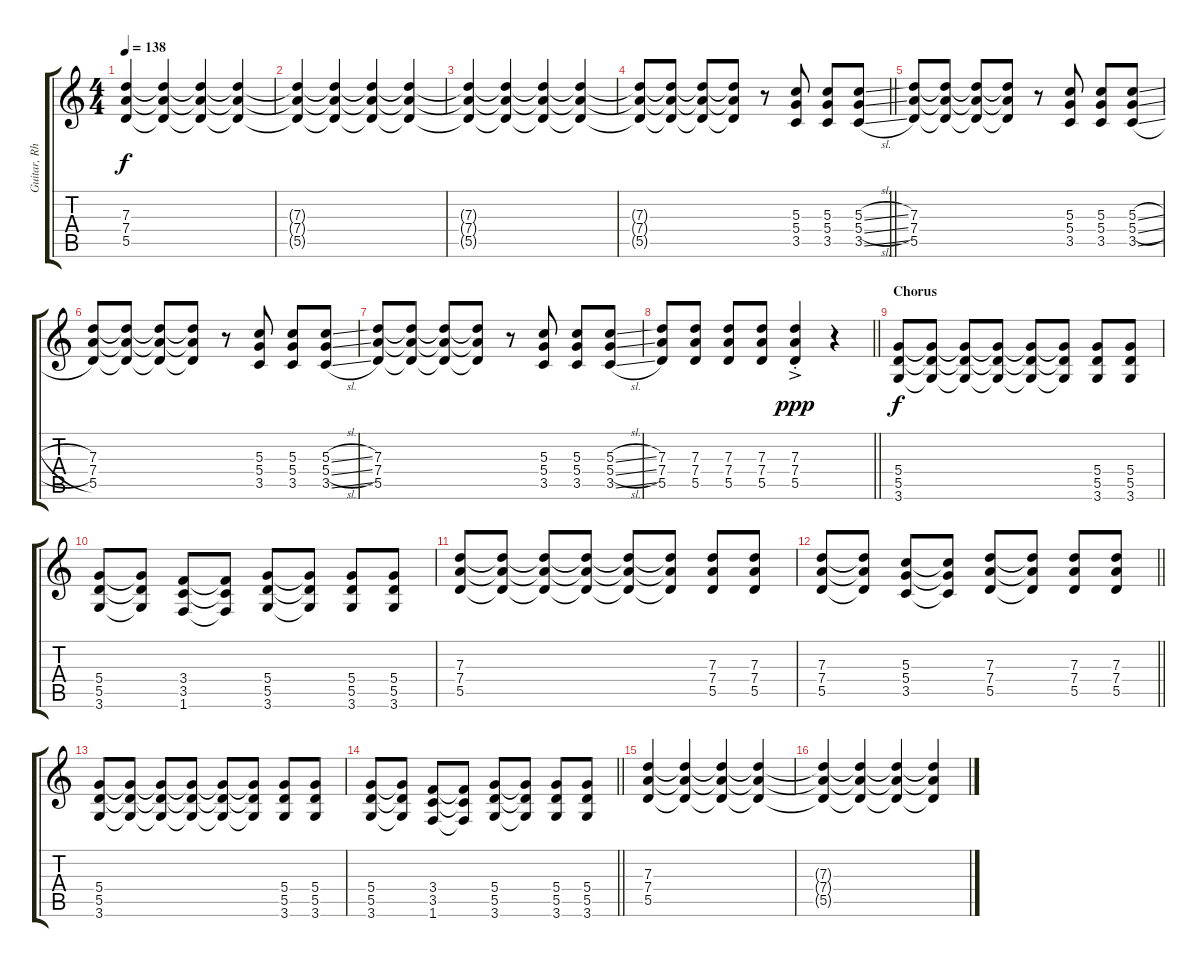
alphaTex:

\track ("Guitar, Rhythm" "Guitar, Rh") {instrument overdrivenguitar}
\staff {score tabs}
\tuning (E4 B3 G3 D3 A2 E2) {hide}
\ts (4 4)
\tempo 138
\clef g2
\ks c
(7.3 7.4 5.5).4{dy f} (7.3{t} 7.4{t} 5.5{t}).4 (7.3{t} 7.4{t} 5.5{t}).4 (7.3{t} 7.4{t} 5.5{t}).4 |
(7.3{t} 7.4{t} 5.5{t}).4 (7.3{t} 7.4{t} 5.5{t}).4 (7.3{t} 7.4{t} 5.5{t}).4 (7.3{t} 7.4{t} 5.5{t}).4 |
(7.3{t} 7.4{t} 5.5{t}).4 (7.3{t} 7.4{t} 5.5{t}).4 (7.3{t} 7.4{t} 5.5{t}).4 (7.3{t} 7.4{t} 5.5{t}).4 |
\barLineRight lightlight
(7.3{t} 7.4{t} 5.5{t}).8 (7.3{t} 7.4{t} 5.5{t}).8 (7.3{t} 7.4{t} 5.5{t}).8 (7.3{t} 7.4{t} 5.5{t}).8 r.8 (5.3 5.4 3.5).8 (5.3 5.4 3.5).8 (5.3{sl} 5.4{sl} 3.5{sl}).8 |
(7.3 7.4 5.5).8 (7.3{t} 7.4{t} 5.5{t}).8 (7.3{t} 7.4{t} 5.5{t}).8 (7.3{t} 7.4{t} 5.5{t}).8 r.8 (5.3 5.4 3.5).8 (5.3 5.4 3.5).8 (5.3{sl} 5.4{sl} 3.5{sl}).8 |
(7.3 7.4 5.5).8 (7.3{t} 7.4{t} 5.5{t}).8 (7.3{t} 7.4{t} 5.5{t}).8 (7.3{t} 7.4{t} 5.5{t}).8 r.8 (5.3 5.4 3.5).8 (5.3 5.4 3.5).8 (5.3{sl} 5.4{sl} 3.5{sl}).8 |
(7.3 7.4 5.5).8 (7.3{t} 7.4{t} 5.5{t}).8 (7.3{t} 7.4{t} 5.5{t}).8 (7.3{t} 7.4{t} 5.5{t}).8 r.8 (5.3 5.4 3.5).8 (5.3 5.4 3.5).8 (5.3{sl} 5.4{sl} 3.5{sl}).8 |
\barLineRight lightlight
(7.3 7.4 5.5).8 (7.3 7.4 5.5).8 (7.3 7.4 5.5).8 (7.3 7.4 5.5).8 (7.3{ac st} 7.4{ac st} 5.5{ac st}).4{dy ppp} r.4 |
\section ("" "Chorus")
(5.4 5.5 3.6).8{dy f} (5.4{t} 5.5{t} 3.6{t}).8 (5.4{t} 5.5{t} 3.6{t}).8 (5.4{t} 5.5{t} 3.6{t}).8 (5.4{t} 5.5{t} 3.6{t}).8 (5.4{t} 5.5{t} 3.6{t}).8 (5.4 5.5 3.6).8 (5.4 5.5 3.6).8 |
(5.4 5.5 3.6).8 (5.4{t} 5.5{t} 3.6{t}).8 (3.4 3.5 1.6).8 (3.4{t} 3.5{t} 1.6{t}).8 (5.4 5.5 3.6).8 (5.4{t} 5.5{t} 3.6{t}).8 (5.4 5.5 3.6).8 (5.4 5.5 3.6).8 |
(7.3 7.4 5.5).8 (7.3{t} 7.4{t} 5.5{t}).8 (7.3{t} 7.4{t} 5.5{t}).8 (7.3{t} 7.4{t} 5.5{t}).8 (7.3{t} 7.4{t} 5.5{t}).8 (7.3{t} 7.4{t} 5.5{t}).8 (7.3 7.4 5.5).8 (7.3 7.4 5.5).8 |
\barLineRight lightlight
(7.3 7.4 5.5).8 (7.3{t} 7.4{t} 5.5{t}).8 (5.3 5.4 3.5).8 (5.3{t} 5.4{t} 3.5{t}).8 (7.3 7.4 5.5).8 (7.3{t} 7.4{t} 5.5{t}).8 (7.3 7.4 5.5).8 (7.3 7.4 5.5).8 |
(5.4 5.5 3.6).8 (5.4{t} 5.5{t} 3.6{t}).8 (5.4{t} 5.5{t} 3.6{t}).8 (5.4{t} 5.5{t} 3.6{t}).8 (5.4{t} 5.5{t} 3.6{t}).8 (5.4{t} 5.5{t} 3.6{t}).8 (5.4 5.5 3.6).8 (5.4 5.5 3.6).8 |
\barLineRight lightlight
(5.4 5.5 3.6).8 (5.4{t} 5.5{t} 3.6{t}).8 (3.4 3.5 1.6).8 (3.4{t} 3.5{t} 1.6{t}).8 (5.4 5.5 3.6).8 (5.4{t} 5.5{t} 3.6{t}).8 (5.4 5.5 3.6).8 (5.4 5.5 3.6).8 |
(7.3 7.4 5.5).4 (7.3{t} 7.4{t} 5.5{t}).4 (7.3{t} 7.4{t} 5.5{t}).4 (7.3{t} 7.4{t} 5.5{t}).4 |
(7.3{t} 7.4{t} 5.5{t}).4 (7.3{t} 7.4{t} 5.5{t}).4 (7.3{t} 7.4{t} 5.5{t}).4 (7.3{t} 7.4{t} 5.5{t}).4
